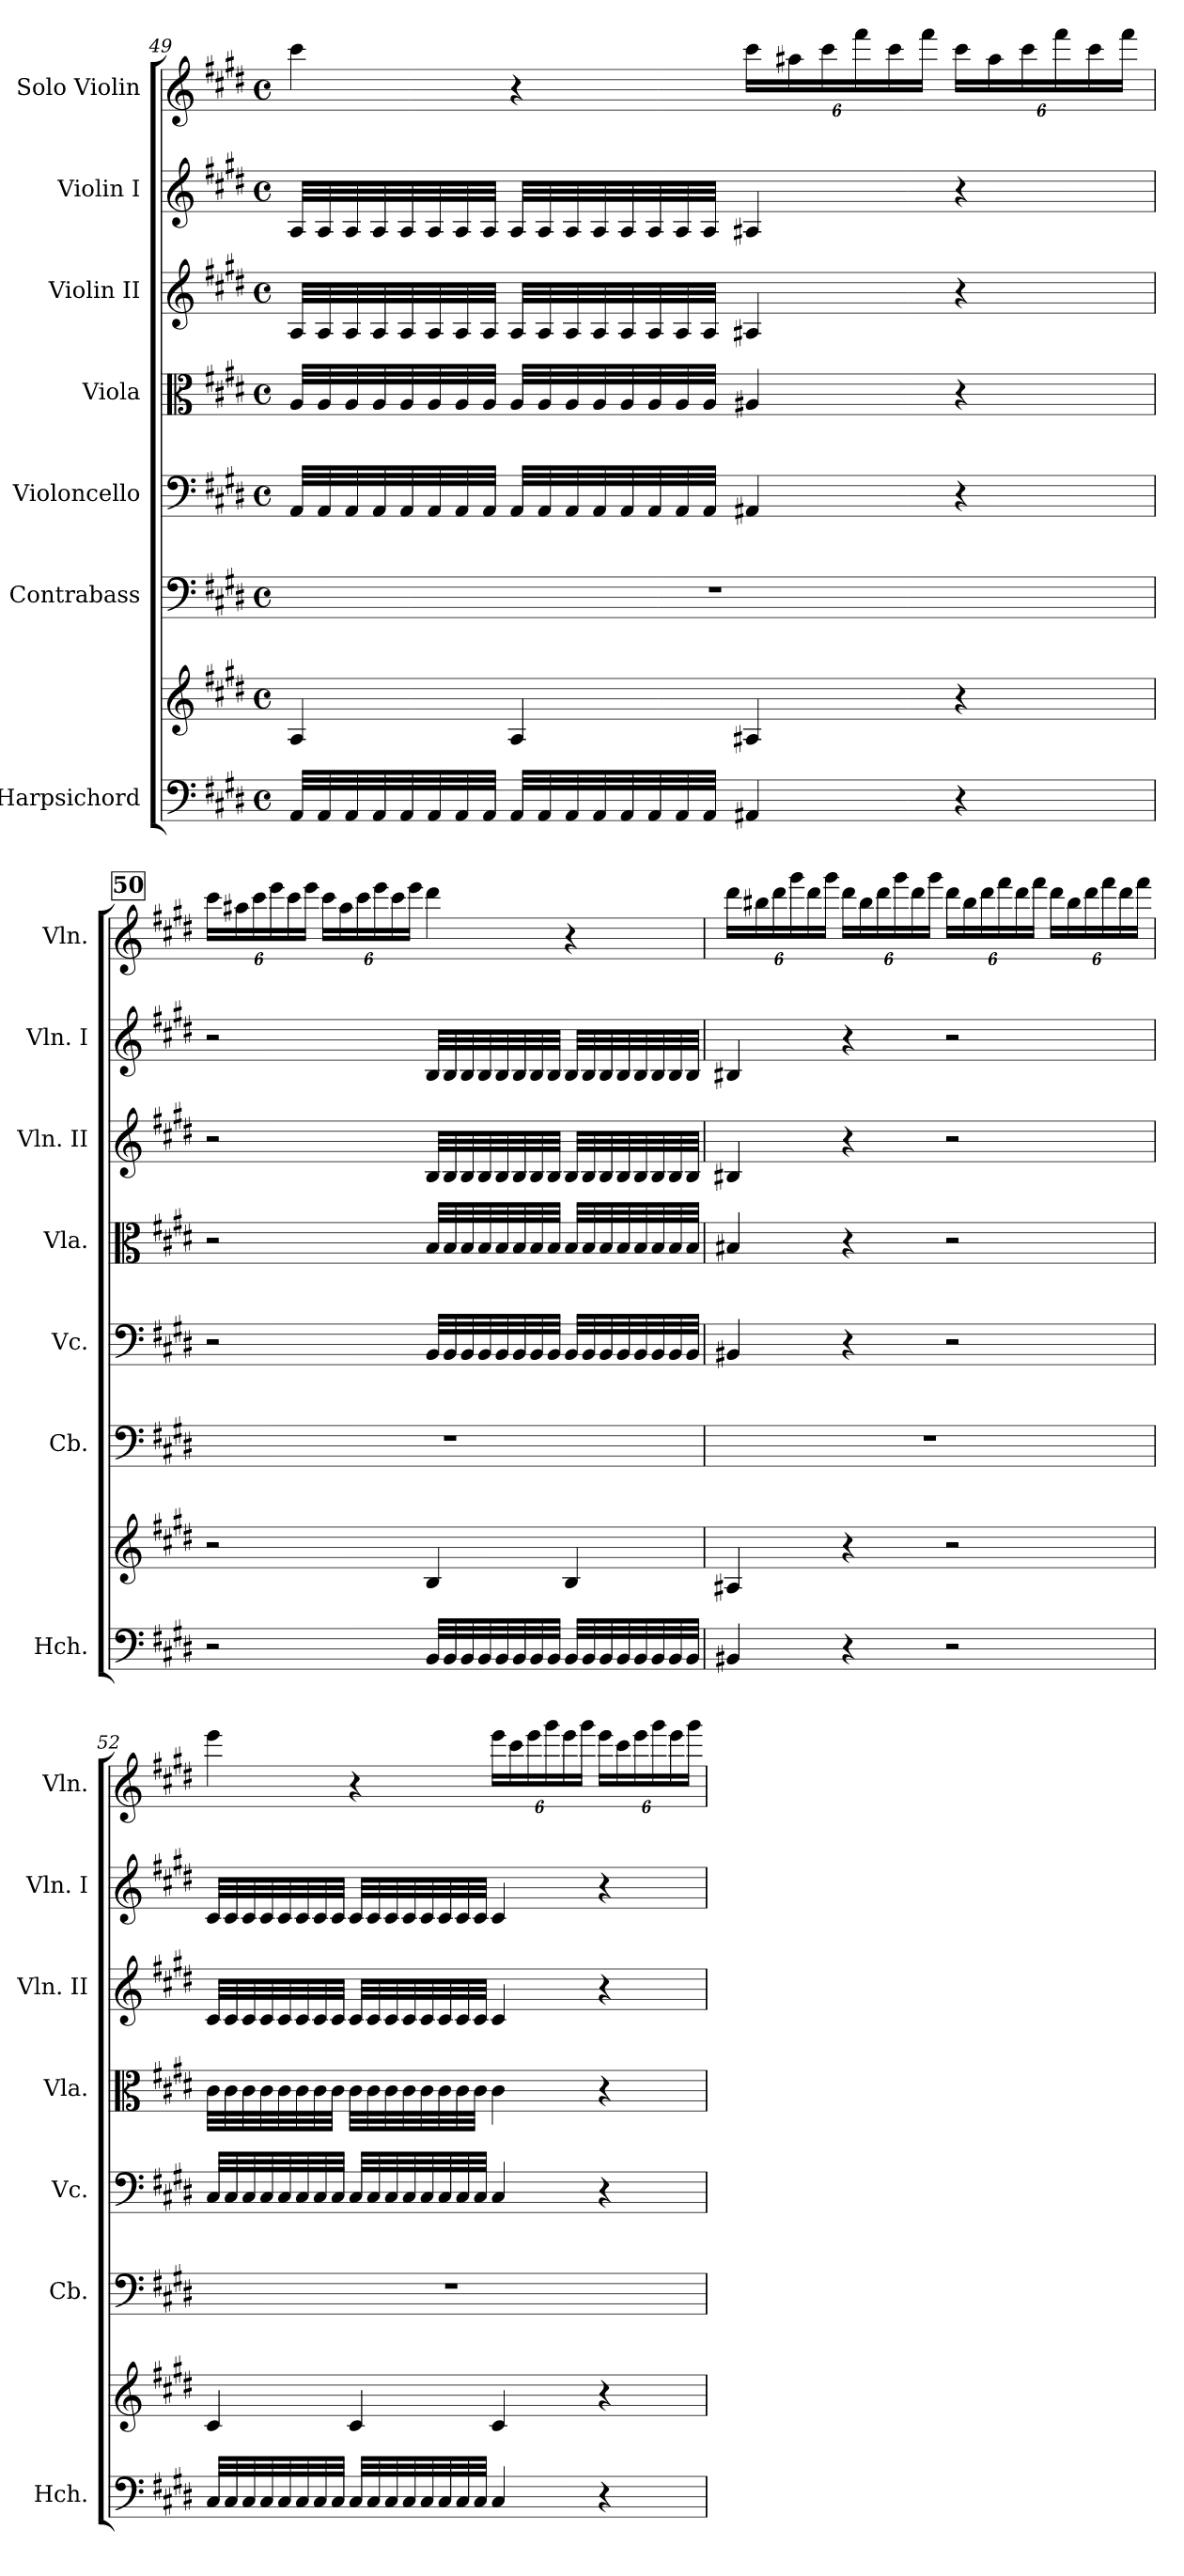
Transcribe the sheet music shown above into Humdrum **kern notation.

**kern	**kern	**kern	**kern	**kern	**kern	**kern	**kern
*part7	*part7	*part6	*part5	*part4	*part3	*part2	*part1
*staff8	*staff7	*staff6	*staff5	*staff4	*staff3	*staff2	*staff1
*I"Harpsichord	*	*I"Contrabass	*I"Violoncello	*I"Viola	*I"Violin II	*I"Violin I	*I"Solo Violin
*I'Hch.	*	*I'Cb.	*I'Vc.	*I'Vla.	*I'Vln. II	*I'Vln. I	*I'Vln.
!!LO:PB:g=z
*clefF4	*clefG2	*clefF4	*clefF4	*clefC3	*clefG2	*clefG2	*clefG2
*	*	*ITrd7c12	*	*	*	*	*
*k[f#c#g#d#]	*k[f#c#g#d#]	*k[f#c#g#d#]	*k[f#c#g#d#]	*k[f#c#g#d#]	*k[f#c#g#d#]	*k[f#c#g#d#]	*k[f#c#g#d#]
*M4/4	*M4/4	*M4/4	*M4/4	*M4/4	*M4/4	*M4/4	*M4/4
*met(c)	*met(c)	*met(c)	*met(c)	*met(c)	*met(c)	*met(c)	*met(c)
=49	=49	=49	=49	=49	=49	=49	=49
32AA/LLL	4A/	1r	32AA/LLL	32A/LLL	32A/LLL	32A/LLL	4ccc#\
32AA/	.	.	32AA/	32A/	32A/	32A/	.
32AA/	.	.	32AA/	32A/	32A/	32A/	.
32AA/	.	.	32AA/	32A/	32A/	32A/	.
32AA/	.	.	32AA/	32A/	32A/	32A/	.
32AA/	.	.	32AA/	32A/	32A/	32A/	.
32AA/	.	.	32AA/	32A/	32A/	32A/	.
32AA/JJJ	.	.	32AA/JJJ	32A/JJJ	32A/JJJ	32A/JJJ	.
32AA/LLL	4A/	.	32AA/LLL	32A/LLL	32A/LLL	32A/LLL	4r
32AA/	.	.	32AA/	32A/	32A/	32A/	.
32AA/	.	.	32AA/	32A/	32A/	32A/	.
32AA/	.	.	32AA/	32A/	32A/	32A/	.
32AA/	.	.	32AA/	32A/	32A/	32A/	.
32AA/	.	.	32AA/	32A/	32A/	32A/	.
32AA/	.	.	32AA/	32A/	32A/	32A/	.
32AA/JJJ	.	.	32AA/JJJ	32A/JJJ	32A/JJJ	32A/JJJ	.
*	*	*	*	*	*	*	*Xbrackettup
4AA#X/	4A#X/	.	4AA#X/	4A#X/	4A#X/	4A#X/	24ccc#\LL
.	.	.	.	.	.	.	24aa#X\
.	.	.	.	.	.	.	24ccc#\
.	.	.	.	.	.	.	24fff#\
.	.	.	.	.	.	.	24ccc#\
.	.	.	.	.	.	.	24fff#\JJ
4r	4r	.	4r	4r	4r	4r	24ccc#\LL
.	.	.	.	.	.	.	24aa#\
.	.	.	.	.	.	.	24ccc#\
.	.	.	.	.	.	.	24fff#\
.	.	.	.	.	.	.	24ccc#\
.	.	.	.	.	.	.	24fff#\JJ
!!LO:PB:g=z
!!LO:REH:place=s1:a:B:fs=14:t=50
=50	=50	=50	=50	=50	=50	=50	=50
2r	2r	1r	2r	2r	2r	2r	24ccc#\LL
.	.	.	.	.	.	.	24aa#X\
.	.	.	.	.	.	.	24ccc#\
.	.	.	.	.	.	.	24eee\
.	.	.	.	.	.	.	24ccc#\
.	.	.	.	.	.	.	24eee\JJ
.	.	.	.	.	.	.	24ccc#\LL
.	.	.	.	.	.	.	24aa#\
.	.	.	.	.	.	.	24ccc#\
.	.	.	.	.	.	.	24eee\
.	.	.	.	.	.	.	24ccc#\
.	.	.	.	.	.	.	24eee\JJ
32BB/LLL	4B/	.	32BB/LLL	32B/LLL	32B/LLL	32B/LLL	4ddd#\
32BB/	.	.	32BB/	32B/	32B/	32B/	.
32BB/	.	.	32BB/	32B/	32B/	32B/	.
32BB/	.	.	32BB/	32B/	32B/	32B/	.
32BB/	.	.	32BB/	32B/	32B/	32B/	.
32BB/	.	.	32BB/	32B/	32B/	32B/	.
32BB/	.	.	32BB/	32B/	32B/	32B/	.
32BB/JJJ	.	.	32BB/JJJ	32B/JJJ	32B/JJJ	32B/JJJ	.
32BB/LLL	4B/	.	32BB/LLL	32B/LLL	32B/LLL	32B/LLL	4r
32BB/	.	.	32BB/	32B/	32B/	32B/	.
32BB/	.	.	32BB/	32B/	32B/	32B/	.
32BB/	.	.	32BB/	32B/	32B/	32B/	.
32BB/	.	.	32BB/	32B/	32B/	32B/	.
32BB/	.	.	32BB/	32B/	32B/	32B/	.
32BB/	.	.	32BB/	32B/	32B/	32B/	.
32BB/JJJ	.	.	32BB/JJJ	32B/JJJ	32B/JJJ	32B/JJJ	.
!!LO:PB:g=z
=51	=51	=51	=51	=51	=51	=51	=51
4BB#X/	4A#X/	1r	4BB#X/	4B#X/	4B#X/	4B#X/	24ddd#\LL
.	.	.	.	.	.	.	24bb#X\
.	.	.	.	.	.	.	24ddd#\
.	.	.	.	.	.	.	24ggg#\
.	.	.	.	.	.	.	24ddd#\
.	.	.	.	.	.	.	24ggg#\JJ
4r	4r	.	4r	4r	4r	4r	24ddd#\LL
.	.	.	.	.	.	.	24bb#\
.	.	.	.	.	.	.	24ddd#\
.	.	.	.	.	.	.	24ggg#\
.	.	.	.	.	.	.	24ddd#\
.	.	.	.	.	.	.	24ggg#\JJ
2r	2r	.	2r	2r	2r	2r	24ddd#\LL
.	.	.	.	.	.	.	24bb#\
.	.	.	.	.	.	.	24ddd#\
.	.	.	.	.	.	.	24fff#\
.	.	.	.	.	.	.	24ddd#\
.	.	.	.	.	.	.	24fff#\JJ
.	.	.	.	.	.	.	24ddd#\LL
.	.	.	.	.	.	.	24bb#\
.	.	.	.	.	.	.	24ddd#\
.	.	.	.	.	.	.	24fff#\
.	.	.	.	.	.	.	24ddd#\
.	.	.	.	.	.	.	24fff#\JJ
!!LO:PB:g=z
=52	=52	=52	=52	=52	=52	=52	=52
32C#/LLL	4c#/	1r	32C#/LLL	32c#\LLL	32c#/LLL	32c#/LLL	4eee\
32C#/	.	.	32C#/	32c#\	32c#/	32c#/	.
32C#/	.	.	32C#/	32c#\	32c#/	32c#/	.
32C#/	.	.	32C#/	32c#\	32c#/	32c#/	.
32C#/	.	.	32C#/	32c#\	32c#/	32c#/	.
32C#/	.	.	32C#/	32c#\	32c#/	32c#/	.
32C#/	.	.	32C#/	32c#\	32c#/	32c#/	.
32C#/JJJ	.	.	32C#/JJJ	32c#\JJJ	32c#/JJJ	32c#/JJJ	.
32C#/LLL	4c#/	.	32C#/LLL	32c#\LLL	32c#/LLL	32c#/LLL	4r
32C#/	.	.	32C#/	32c#\	32c#/	32c#/	.
32C#/	.	.	32C#/	32c#\	32c#/	32c#/	.
32C#/	.	.	32C#/	32c#\	32c#/	32c#/	.
32C#/	.	.	32C#/	32c#\	32c#/	32c#/	.
32C#/	.	.	32C#/	32c#\	32c#/	32c#/	.
32C#/	.	.	32C#/	32c#\	32c#/	32c#/	.
32C#/JJJ	.	.	32C#/JJJ	32c#\JJJ	32c#/JJJ	32c#/JJJ	.
4C#/	4c#/	.	4C#/	4c#\	4c#/	4c#/	24eee\LL
.	.	.	.	.	.	.	24ccc#\
.	.	.	.	.	.	.	24eee\
.	.	.	.	.	.	.	24ggg#\
.	.	.	.	.	.	.	24eee\
.	.	.	.	.	.	.	24ggg#\JJ
4r	4r	.	4r	4r	4r	4r	24eee\LL
.	.	.	.	.	.	.	24ccc#\
.	.	.	.	.	.	.	24eee\
.	.	.	.	.	.	.	24ggg#\
.	.	.	.	.	.	.	24eee\
.	.	.	.	.	.	.	24ggg#\JJ
=	=	=	=	=	=	=	=
*-	*-	*-	*-	*-	*-	*-	*-
